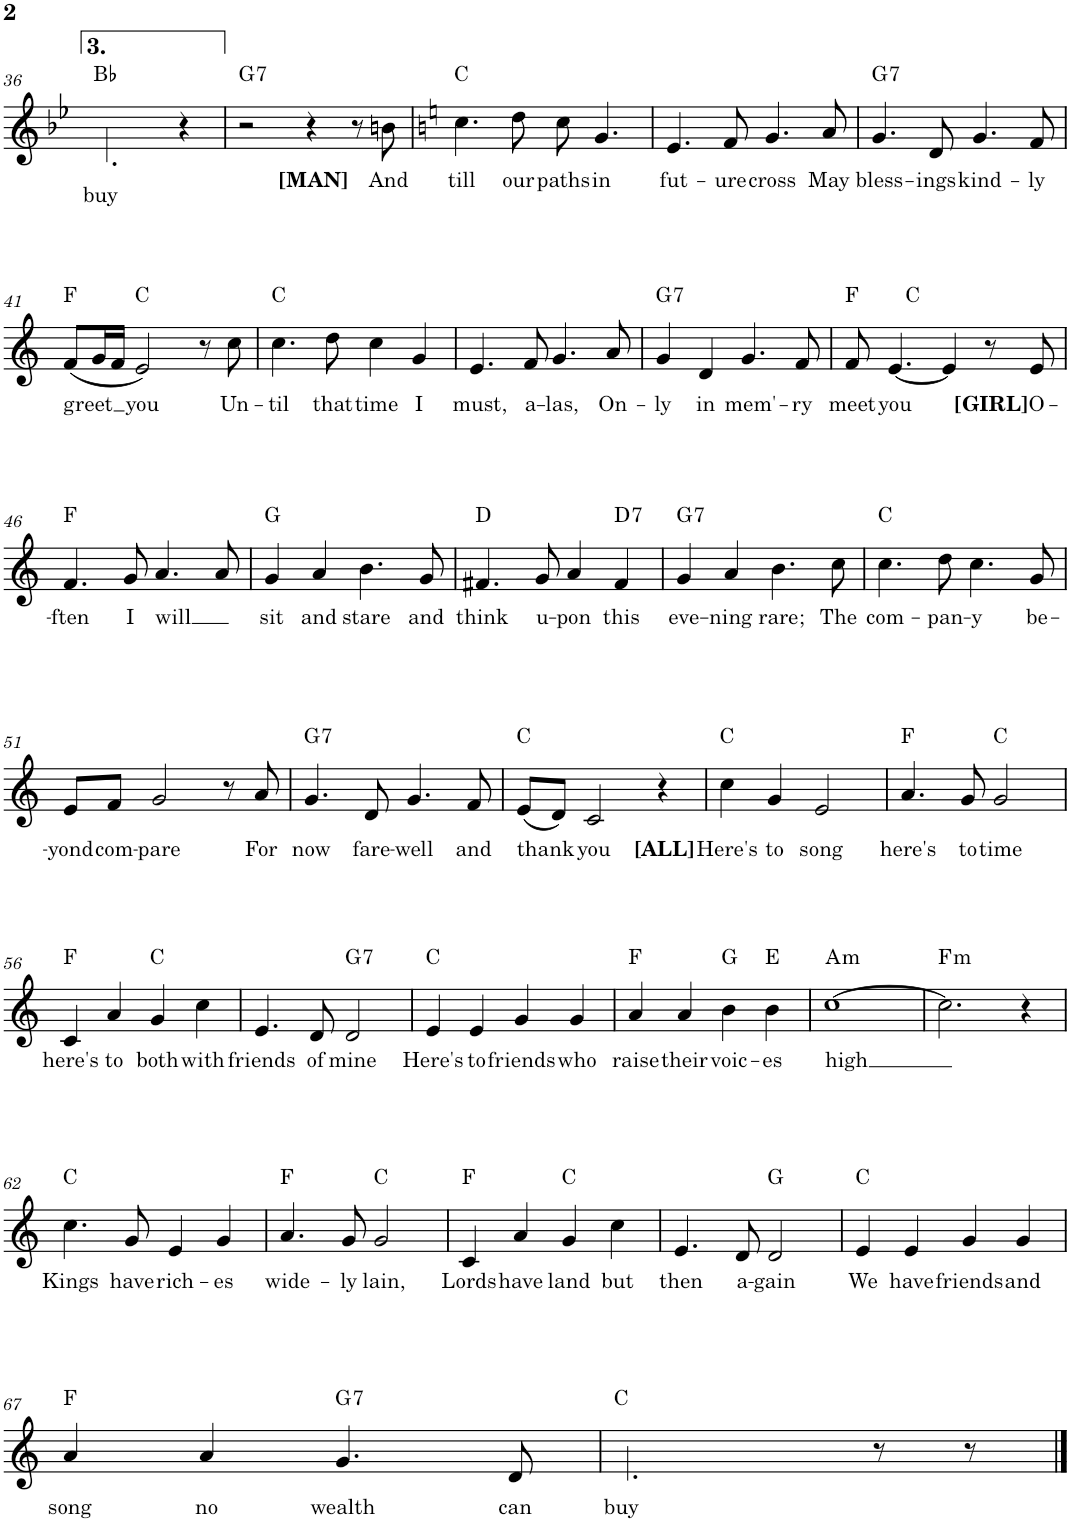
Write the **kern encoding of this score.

**kern	**text	**harte
*part1	*part1	*part1
*staff1	*staff1	*
*I"Piano	*	*
*I'Pno.	*	*
!!LO:PB:g=z
*clefG2	*	*
*k[b-e-]	*	*
*M4/4	*	*
=36	=36	=36
!	!LO:LY:b	!
2.B-/	buy	Bb:maj
4r	.	.
=37	=37	=37
!	!	!LO:H:kt=7
2r	.	G:7
!	!LO:LY:b	!
4r	[MAN]	.
8r	.	.
!	!LO:LY:b	!
8bn\	And	.
=38	=38	=38
*k[]	*	*
!	!LO:LY:b	!
4.cc\	till	C:maj
!	!LO:LY:b	!
8dd\	our	.
!	!LO:LY:b	!
8cc\	paths	.
!	!LO:LY:b	!
4.g/	in	.
=39	=39	=39
!	!LO:LY:b	!
4.e/	fut-	.
!	!LO:LY:b	!
8f/	-ure	.
!	!LO:LY:b	!
4.g/	cross	.
!	!LO:LY:b	!
8a/	May	.
=40	=40	=40
!	!LO:LY:b	!LO:H:kt=7
4.g/	bless-	G:7
!	!LO:LY:b	!
8d/	-ings	.
!	!LO:LY:b	!
4.g/	kind-	.
!	!LO:LY:b	!
8f/	-ly	.
!!LO:LB:g=z
=41	=41	=41
!	!LO:LY:b	!
(8f/L	greet	F:maj
16g/L	.	.
16f/JJ	.	.
!	!LO:LY:b	!
2e/)	you	C:maj
8r	.	.
!	!LO:LY:b	!
8cc\	Un-	.
=42	=42	=42
!	!LO:LY:b	!
4.cc\	-til	C:maj
!	!LO:LY:b	!
8dd\	that	.
!	!LO:LY:b	!
4cc\	time	.
!	!LO:LY:b	!
4g/	I	.
=43	=43	=43
!	!LO:LY:b	!
4.e/	must,	.
!	!LO:LY:b	!
8f/	a-	.
!	!LO:LY:b	!
4.g/	-las,	.
!	!LO:LY:b	!
8a/	On-	.
=44	=44	=44
!	!LO:LY:b	!LO:H:kt=7
4g/	-ly	G:7
!	!LO:LY:b	!
4d/	in	.
!	!LO:LY:b	!
4.g/	mem'-	.
!	!LO:LY:b	!
8f/	-ry	.
=45	=45	=45
!	!LO:LY:b	!
*^	*	*
8f/	4ryy	meet	F:maj
!	!	!LO:LY:b	!
[4.e/	.	you	.
.	2.ryy	.	C:maj
4e/]	.	.	.
!	!	!LO:LY:b	!
8r	.	[GIRL]	.
!	!	!LO:LY:b	!
8e/	.	O-	.
!!LO:LB:g=z	!!
=46	=46	=46	=46
!	!	!LO:LY:b	!
*v	*v	*	*
4.f/	-ften	F:maj
!	!LO:LY:b	!
8g/	I	.
!	!LO:LY:b	!
4.a/	will	.
8a/	.	.
=47	=47	=47
!	!LO:LY:b	!
4g/	sit	G:maj
!	!LO:LY:b	!
4a/	and	.
!	!LO:LY:b	!
4.b\	stare	.
!	!LO:LY:b	!
8g/	and	.
=48	=48	=48
!	!LO:LY:b	!
4.f#X/	think	D:maj
!	!LO:LY:b	!
8g/	u-	.
!	!LO:LY:b	!
4a/	-pon	.
!	!LO:LY:b	!LO:H:kt=7
4f#/	this	D:7
=49	=49	=49
!	!LO:LY:b	!LO:H:kt=7
4g/	eve-	G:7
!	!LO:LY:b	!
4a/	-ning	.
!	!LO:LY:b	!
4.b\	rare;	.
!	!LO:LY:b	!
8cc\	The	.
=50	=50	=50
!	!LO:LY:b	!
4.cc\	com-	C:maj
!	!LO:LY:b	!
8dd\	-pan-	.
!	!LO:LY:b	!
4.cc\	-y	.
!	!LO:LY:b	!
8g/	be-	.
!!LO:LB:g=z
=51	=51	=51
!	!LO:LY:b	!
8e/L	-yond	.
!	!LO:LY:b	!
8f/J	com-	.
!	!LO:LY:b	!
2g/	-pare	.
8r	.	.
!	!LO:LY:b	!
8a/	For	.
=52	=52	=52
!	!LO:LY:b	!LO:H:kt=7
4.g/	now	G:7
!	!LO:LY:b	!
8d/	fare-	.
!	!LO:LY:b	!
4.g/	-well	.
!	!LO:LY:b	!
8f/	and	.
=53	=53	=53
!	!LO:LY:b	!
(8e/L	thank	C:maj
8d/J)	.	.
!	!LO:LY:b	!
2c/	you	.
!	!LO:LY:b	!
4r	[ALL]	.
=54	=54	=54
!	!LO:LY:b	!
4cc\	Here's	C:maj
!	!LO:LY:b	!
4g/	to	.
!	!LO:LY:b	!
2e/	song	.
=55	=55	=55
!	!LO:LY:b	!
4.a/	here's	F:maj
!	!LO:LY:b	!
8g/	to	.
!	!LO:LY:b	!
2g/	time	C:maj
!!LO:LB:g=z
=56	=56	=56
!	!LO:LY:b	!
4c/	here's	F:maj
!	!LO:LY:b	!
4a/	to	.
!	!LO:LY:b	!
4g/	both	C:maj
!	!LO:LY:b	!
4cc\	with	.
=57	=57	=57
!	!LO:LY:b	!
4.e/	friends	.
!	!LO:LY:b	!
8d/	of	.
!	!LO:LY:b	!LO:H:kt=7
2d/	mine	G:7
=58	=58	=58
!	!LO:LY:b	!
4e/	Here's	C:maj
!	!LO:LY:b	!
4e/	to	.
!	!LO:LY:b	!
4g/	friends	.
!	!LO:LY:b	!
4g/	who	.
=59	=59	=59
!	!LO:LY:b	!
4a/	raise	F:maj
!	!LO:LY:b	!
4a/	their	.
!	!LO:LY:b	!
4b\	voic-	G:maj
!	!LO:LY:b	!
4b\	-es	E:maj
=60	=60	=60
!	!LO:LY:b	!LO:H:kt=m
[1cc	high	A:min
=61	=61	=61
!	!	!LO:H:kt=m
2.cc\]	.	F:min
4r	.	.
!!LO:LB:g=z
=62	=62	=62
!	!LO:LY:b	!
4.cc\	Kings	C:maj
!	!LO:LY:b	!
8g/	have	.
!	!LO:LY:b	!
4e/	rich-	.
!	!LO:LY:b	!
4g/	-es	.
=63	=63	=63
!	!LO:LY:b	!
4.a/	wide-	F:maj
!	!LO:LY:b	!
8g/	-ly	.
!	!LO:LY:b	!
2g/	lain,	C:maj
=64	=64	=64
!	!LO:LY:b	!
4c/	Lords	F:maj
!	!LO:LY:b	!
4a/	have	.
!	!LO:LY:b	!
4g/	land	C:maj
!	!LO:LY:b	!
4cc\	but	.
=65	=65	=65
!	!LO:LY:b	!
4.e/	then	.
!	!LO:LY:b	!
8d/	a-	.
!	!LO:LY:b	!
2d/	-gain	G:maj
=66	=66	=66
!	!LO:LY:b	!
4e/	We	C:maj
!	!LO:LY:b	!
4e/	have	.
!	!LO:LY:b	!
4g/	friends	.
!	!LO:LY:b	!
4g/	and	.
!!LO:LB:g=z
=67	=67	=67
!	!LO:LY:b	!
4a/	song	F:maj
!	!LO:LY:b	!
4a/	no	.
!	!LO:LY:b	!LO:H:kt=7
4.g/	wealth	G:7
!	!LO:LY:b	!
8d/	can	.
=68	=68	=68
!	!LO:LY:b	!
2.c/	buy	C:maj
8r	.	.
8r	.	.
==	==	==
*-	*-	*-
